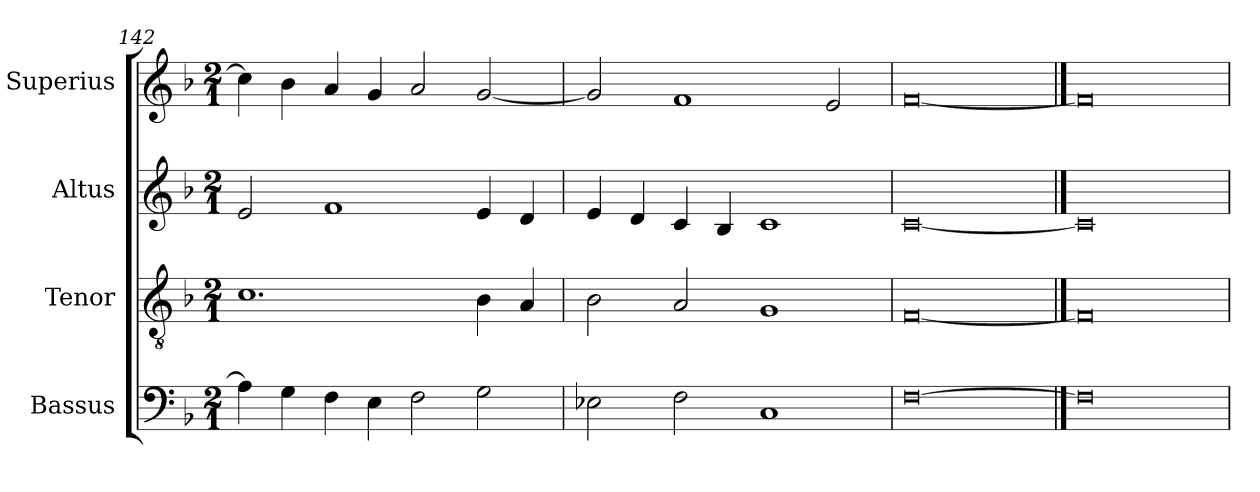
**kern	**kern	**kern	**kern
*part4	*part3	*part2	*part1
*staff4	*staff3	*staff2	*staff1
*I"Bassus	*I"Tenor	*I"Altus	*I"Superius
*I'B	*I'T	*I'A	*I'S
*clefF4	*clefGv2	*clefG2	*clefG2
*k[b-]	*k[b-]	*k[b-]	*k[b-]
*F:	*F:	*F:	*F:
*M2/1	*M2/1	*M2/1	*M2/1
=142	=142	=142	=142
4A]	1.c	2e	4cc]
4G	.	.	4b-
4F	.	1f	4a
4E	.	.	4g
2F	.	.	2a
2G	4B-	4e	[2g
.	4A	4d	.
=143	=143	=143	=143
2E-X	2B-	4e	2g]
.	.	4d	.
2F	2A	4c	1f
.	.	4B-	.
1C	1G	1c	.
.	.	.	2e
=144	=144	=144	=144
[0F	[0F	[0c	[0f
==145	==145	==145	==145
0F]	0F]	0c]	0f]
=	=	=	=
*-	*-	*-	*-
